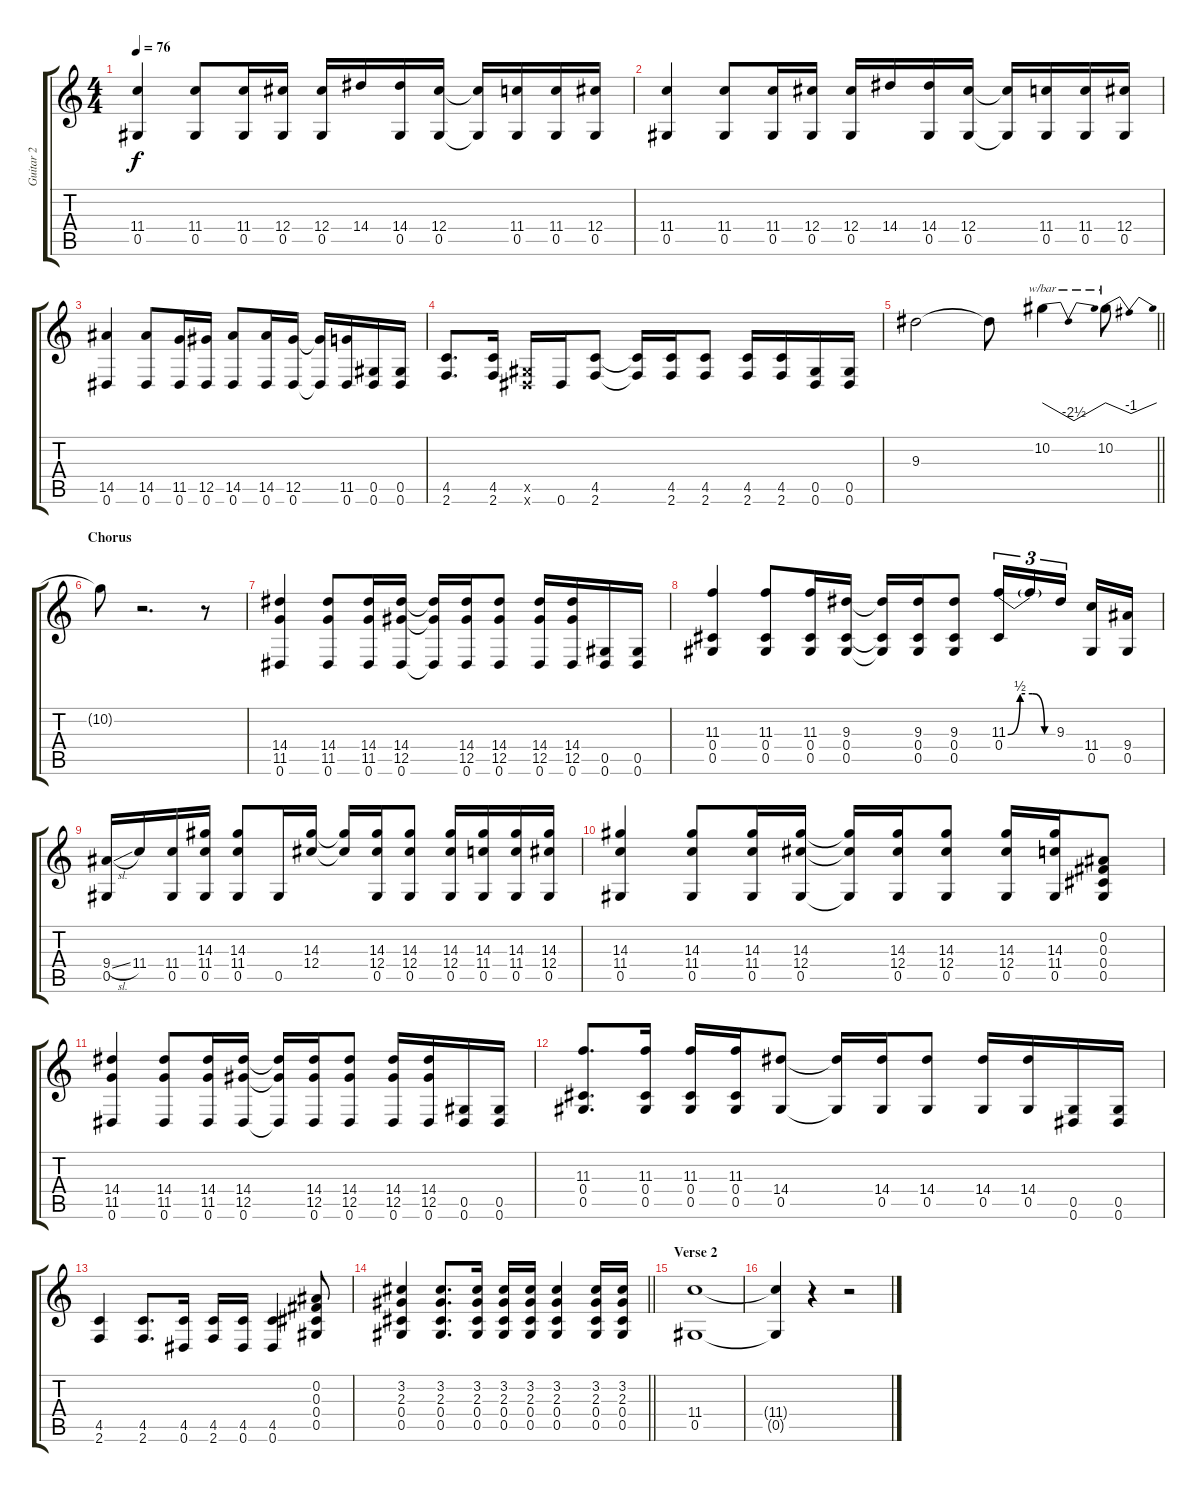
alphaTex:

\track ("Guitar 2" "Guitar 2") {instrument overdrivenguitar}
\staff {score tabs}
\tuning (Eb4 Bb3 Gb3 Db3 Ab2 Eb2) {hide}
\ts (4 4)
\tempo 76
\clef g2
\ks c
(11.4 0.5).4{dy f} (11.4 0.5).8 (11.4 0.5).16 (12.4 0.5).16 (12.4 0.5).16 14.4.16 (14.4 0.5).16 (12.4 0.5).16 (12.4{t} 0.5{t}).16 (11.4 0.5).16 (11.4 0.5).16 (12.4 0.5).16 |
(11.4 0.5).4 (11.4 0.5).8 (11.4 0.5).16 (12.4 0.5).16 (12.4 0.5).16 14.4.16 (14.4 0.5).16 (12.4 0.5).16 (12.4{t} 0.5{t}).16 (11.4 0.5).16 (11.4 0.5).16 (12.4 0.5).16 |
(14.5 0.6).4 (14.5 0.6).8 (11.5 0.6).16 (12.5 0.6).16 (14.5 0.6).8 (14.5 0.6).16 (12.5 0.6).16 (12.5{t} 0.6{t}).16 (11.5 0.6).16 (0.5 0.6).16 (0.5 0.6).16 |
(4.5 2.6).8{d} (4.5 2.6).16 (0.5{x} 0.6{x}).16 0.6.16 (4.5 2.6).8 (4.5{t} 2.6{t}).16 (4.5 2.6).16 (4.5 2.6).8 (4.5 2.6).16 (4.5 2.6).16 (0.5 0.6).16 (0.5 0.6).16 |
\barLineRight lightlight
9.3.2 9.3{t}.8 10.2.4{tbe (dip default 0 0 30 -10 60 0)} 10.2.8{tbe (dip default 0 0 30 -4 60 0)} |
\section ("" "Chorus")
10.2{t}.8 r.2{d} r.8 |
(14.4 11.5 0.6).4 (14.4 11.5 0.6).8 (14.4 11.5 0.6).16 (14.4 12.5 0.6).16 (14.4{t} 12.5{t} 0.6{t}).16 (14.4 12.5 0.6).16 (14.4 12.5 0.6).8 (14.4 12.5 0.6).16 (14.4 12.5 0.6).16 (0.5 0.6).16 (0.5 0.6).16 |
(11.3 0.4 0.5).4 (11.3 0.4 0.5).8 (11.3 0.4 0.5).16 (9.3 0.4 0.5).16 (9.3{t} 0.4{t} 0.5{t}).16 (9.3 0.4 0.5).16 (9.3 0.4 0.5).8 (11.3{be (custom 0 0 15 2 30 2 45 0 60 0)} 0.4).16{tu (3 2)} 11.3{t}.16{tu (3 2)} 9.3.16{tu (3 2) beam splitsecondary} (11.4 0.5).16 (9.4 0.5).16 |
(9.4{sl} 0.5).16 11.4.16 (11.4 0.5).16 (14.3 11.4 0.5).16 (14.3 11.4 0.5).8 0.5.16 (14.3 12.4).16 (14.3{t} 12.4{t}).16 (14.3 12.4 0.5).16 (14.3 12.4 0.5).8 (14.3 12.4 0.5).16 (14.3 11.4 0.5).16 (14.3 11.4 0.5).16 (14.3 12.4 0.5).16 |
(14.3 11.4 0.5).4 (14.3 11.4 0.5).8 (14.3 11.4 0.5).16 (14.3 12.4 0.5).16 (14.3{t} 12.4{t} 0.5{t}).16 (14.3 12.4 0.5).16 (14.3 12.4 0.5).8 (14.3 12.4 0.5).16 (14.3 11.4 0.5).16 (0.2 0.3 0.4 0.5).8 |
(14.4 11.5 0.6).4 (14.4 11.5 0.6).8 (14.4 11.5 0.6).16 (14.4 12.5 0.6).16 (14.4{t} 12.5{t} 0.6{t}).16 (14.4 12.5 0.6).16 (14.4 12.5 0.6).8 (14.4 12.5 0.6).16 (14.4 12.5 0.6).16 (0.5 0.6).16 (0.5 0.6).16 |
(11.3 0.4 0.5).8{d} (11.3 0.4 0.5).16 (11.3 0.4 0.5).16 (11.3 0.4 0.5).16 (14.4 0.5).8 (14.4{t} 0.5{t}).16 (14.4 0.5).16 (14.4 0.5).8 (14.4 0.5).16 (14.4 0.5).16 (0.5 0.6).16 (0.5 0.6).16 |
(4.5 2.6).4 (4.5 2.6).8{d} (4.5 0.6).16 (4.5 2.6).16 (4.5 0.6).16 (4.5 0.6).4 (0.2 0.3 0.4 0.5).8 |
\barLineRight lightlight
(3.2 2.3 0.4 0.5).4 (3.2 2.3 0.4 0.5).8{d} (3.2 2.3 0.4 0.5).16 (3.2 2.3 0.4 0.5).16 (3.2 2.3 0.4 0.5).16 (3.2 2.3 0.4 0.5).4 (3.2 2.3 0.4 0.5).16 (3.2 2.3 0.4 0.5).16 |
\section ("" "Verse 2")
(11.4 0.5).1 |
(11.4{t} 0.5{t}).4 r.4 r.2
